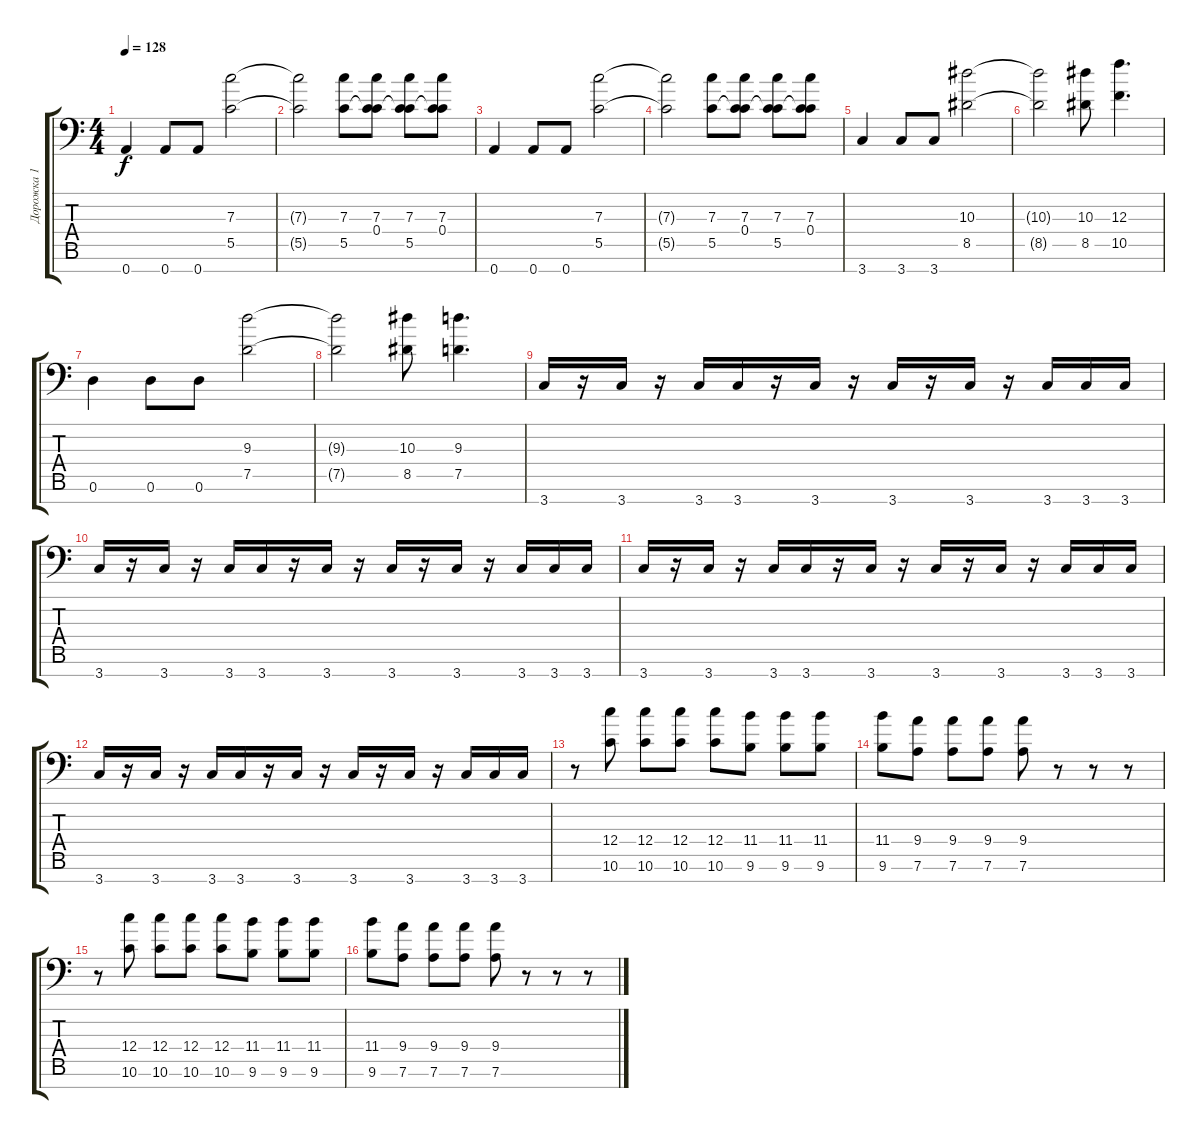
\track ("Дорожка 1" "Дорожка 1") {instrument overdrivenguitar}
\staff {score tabs}
\tuning (D4 A3 F3 C3 G2 D2 A1) {hide}
\ts (4 4)
\tempo 128
\clef f4
\ks c
0.7.4{dy f instrument overdrivenguitar} 0.7.8 0.7.8 (7.3 5.5).2 |
(7.3{t} 5.5{t}).2 (7.3 5.5).8 (7.3 0.4 5.5{t}).8 (7.3 0.4{t} 5.5).8 (7.3 0.4 5.5{t}).8 |
0.7.4 0.7.8 0.7.8 (7.3 5.5).2 |
(7.3{t} 5.5{t}).2 (7.3 5.5).8 (7.3 0.4 5.5{t}).8 (7.3 0.4{t} 5.5).8 (7.3 0.4 5.5{t}).8 |
3.7.4 3.7.8 3.7.8 (10.3 8.5).2 |
(10.3{t} 8.5{t}).2 (10.3 8.5).8 (12.3 10.5).4{d} |
0.6.4 0.6.8 0.6.8 (9.3 7.5).2 |
(9.3{t} 7.5{t}).2 (10.3 8.5).8 (9.3 7.5).4{d} |
3.7.16 r.16 3.7.16 r.16 3.7.16 3.7.16 r.16 3.7.16 r.16 3.7.16 r.16 3.7.16 r.16 3.7.16 3.7.16 3.7.16 |
3.7.16 r.16 3.7.16 r.16 3.7.16 3.7.16 r.16 3.7.16 r.16 3.7.16 r.16 3.7.16 r.16 3.7.16 3.7.16 3.7.16 |
3.7.16 r.16 3.7.16 r.16 3.7.16 3.7.16 r.16 3.7.16 r.16 3.7.16 r.16 3.7.16 r.16 3.7.16 3.7.16 3.7.16 |
3.7.16 r.16 3.7.16 r.16 3.7.16 3.7.16 r.16 3.7.16 r.16 3.7.16 r.16 3.7.16 r.16 3.7.16 3.7.16 3.7.16 |
r.8{instrument overdrivenguitar} (12.4 10.6).8 (12.4 10.6).8 (12.4 10.6).8 (12.4 10.6).8 (11.4 9.6).8 (11.4 9.6).8 (11.4 9.6).8 |
(11.4 9.6).8 (9.4 7.6).8 (9.4 7.6).8 (9.4 7.6).8 (9.4 7.6).8 r.8 r.8 r.8 |
r.8{instrument overdrivenguitar} (12.4 10.6).8 (12.4 10.6).8 (12.4 10.6).8 (12.4 10.6).8 (11.4 9.6).8 (11.4 9.6).8 (11.4 9.6).8 |
(11.4 9.6).8 (9.4 7.6).8 (9.4 7.6).8 (9.4 7.6).8 (9.4 7.6).8 r.8 r.8 r.8
